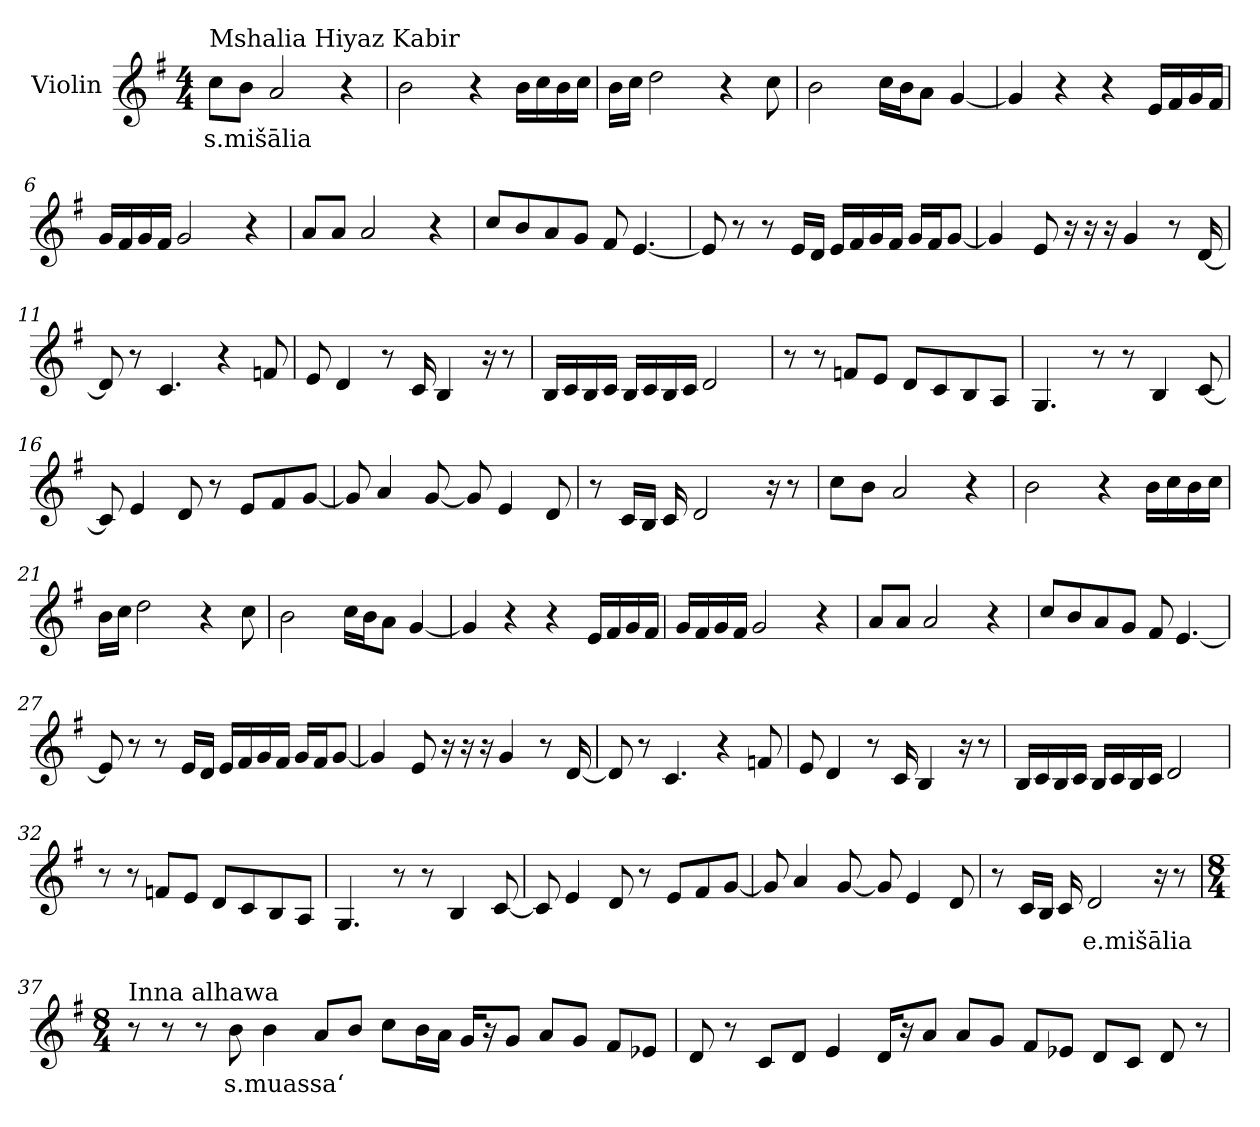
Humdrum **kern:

**kern	**text
*part1	*part1
*staff1	*staff1
*I"Violin	*
*clefG2	*
*k[f#]	*
*G:	*
*M4/4	*
=1	=1
!LO:TX:a:t=Mshalia Hiyaz Kabir	!
!	!LO:LY:b
8cc\L	s.mišālia
8b\J	.
2a/	.
4r	.
=2	=2
2b\	.
4r	.
16b\LL	.
16cc\	.
16b\	.
16cc\JJ	.
=3	=3
16b\LL	.
16cc\JJ	.
2dd\	.
4r	.
8cc\	.
=4	=4
2b\	.
16cc\LL	.
16b\J	.
8a\J	.
[4g/	.
!!LO:LB:g=z
=5	=5
4g/]	.
4r	.
4r	.
16e/LL	.
16f#/	.
16g/	.
16f#/JJ	.
=6	=6
16g/LL	.
16f#/	.
16g/	.
16f#/JJ	.
2g/	.
4r	.
=7	=7
8a/L	.
8a/J	.
2a/	.
4r	.
=8	=8
8cc/L	.
8b/	.
8a/	.
8g/J	.
8f#/	.
[4.e/	.
!!LO:LB:g=z
=9	=9
8e/]	.
8r	.
8r	.
16e/LL	.
16d/JJ	.
16e/LL	.
16f#/	.
16g/	.
16f#/JJ	.
16g/LL	.
16f#/J	.
[8g/J	.
=10	=10
4g/]	.
8e/	.
16r	.
16r	.
16r	.
4g/	.
8r	.
[16d/	.
=11	=11
8d/]	.
8r	.
4.c/	.
4r	.
8fn/	.
=12	=12
8e/	.
4d/	.
8r	.
16c/	.
4B/	.
16r	.
8r	.
!!LO:LB:g=z
=13	=13
16B/LL	.
16c/	.
16B/	.
16c/JJ	.
16B/LL	.
16c/	.
16B/	.
16c/JJ	.
2d/	.
=14	=14
8r	.
8r	.
8fn/L	.
8e/J	.
8d/L	.
8c/	.
8B/	.
8A/J	.
=15	=15
4.G/	.
8r	.
8r	.
4B/	.
[8c/	.
=16	=16
8c/]	.
4e/	.
8d/	.
8r	.
8e/L	.
8f#/	.
[8g/J	.
!!LO:LB:g=z
=17	=17
8g/]	.
4a/	.
[8g/	.
8g/]	.
4e/	.
8d/	.
=18	=18
8r	.
16c/LL	.
16B/JJ	.
16c/	.
2d/	.
16r	.
8r	.
=19	=19
8cc\L	.
8b\J	.
2a/	.
4r	.
=20	=20
2b\	.
4r	.
16b\LL	.
16cc\	.
16b\	.
16cc\JJ	.
=21	=21
16b\LL	.
16cc\JJ	.
2dd\	.
4r	.
8cc\	.
!!LO:LB:g=z
=22	=22
2b\	.
16cc\LL	.
16b\J	.
8a\J	.
[4g/	.
=23	=23
4g/]	.
4r	.
4r	.
16e/LL	.
16f#/	.
16g/	.
16f#/JJ	.
=24	=24
16g/LL	.
16f#/	.
16g/	.
16f#/JJ	.
2g/	.
4r	.
=25	=25
8a/L	.
8a/J	.
2a/	.
4r	.
=26	=26
8cc/L	.
8b/	.
8a/	.
8g/J	.
8f#/	.
[4.e/	.
!!LO:LB:g=z
=27	=27
8e/]	.
8r	.
8r	.
16e/LL	.
16d/JJ	.
16e/LL	.
16f#/	.
16g/	.
16f#/JJ	.
16g/LL	.
16f#/J	.
[8g/J	.
=28	=28
4g/]	.
8e/	.
16r	.
16r	.
16r	.
4g/	.
8r	.
[16d/	.
=29	=29
8d/]	.
8r	.
4.c/	.
4r	.
8fn/	.
=30	=30
8e/	.
4d/	.
8r	.
16c/	.
4B/	.
16r	.
8r	.
!!LO:PB:g=z
=31	=31
16B/LL	.
16c/	.
16B/	.
16c/JJ	.
16B/LL	.
16c/	.
16B/	.
16c/JJ	.
2d/	.
=32	=32
8r	.
8r	.
8fn/L	.
8e/J	.
8d/L	.
8c/	.
8B/	.
8A/J	.
=33	=33
4.G/	.
8r	.
8r	.
4B/	.
[8c/	.
=34	=34
8c/]	.
4e/	.
8d/	.
8r	.
8e/L	.
8f#/	.
[8g/J	.
!!LO:PB:g=z
=35	=35
8g/]	.
4a/	.
[8g/	.
8g/]	.
4e/	.
8d/	.
=36	=36
8r	.
16c/LL	.
16B/JJ	.
16c/	.
!	!LO:LY:b
2d/	e.mišālia
16r	.
8r	.
=37	=37
*M8/4	*
!LO:TX:a:t=Inna alhawa	!
8r	.
8r	.
8r	.
!	!LO:LY:b
8b\	s.muassa‘
4b\	.
8a/L	.
8b/J	.
8cc\L	.
16b\L	.
16a\JJ	.
16g/KL	.
16r	.
8g/J	.
8a/L	.
8g/J	.
8f#/L	.
8e-X/J	.
!!LO:LB:g=z
=38	=38
8d/	.
8r	.
8c/L	.
8d/J	.
4e/	.
16d/KL	.
16r	.
8a/J	.
8a/L	.
8g/J	.
8f#/L	.
8e-X/J	.
8d/L	.
8c/J	.
8d/	.
8r	.
=	=
*-	*-
